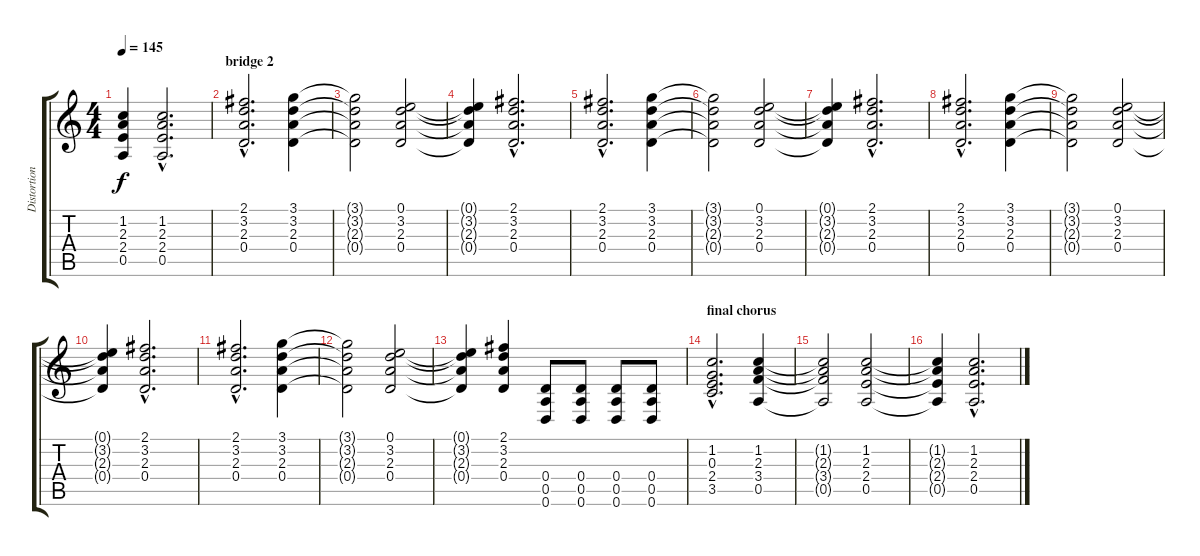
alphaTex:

\track ("Distortion Guitar" "Distortion") {instrument distortionguitar}
\staff {score tabs}
\tuning (E4 B3 G3 D3 A2 D2) {hide}
\ts (4 4)
\tempo 145
\clef g2
\ks c
(1.2{t} 2.3{t} 2.4{t} 0.5{t}).4{dy f} (1.2{hac} 2.3{hac} 2.4{hac} 0.5{hac}).2{d} |
\section ("" "bridge 2")
(2.1{hac} 3.2{hac} 2.3{hac} 0.4{hac}).2{d} (3.1 3.2 2.3 0.4).4 |
(3.1{t} 3.2{t} 2.3{t} 0.4{t}).2 (0.1 3.2 2.3 0.4).2 |
(0.1{t} 3.2{t} 2.3{t} 0.4{t}).4 (2.1{hac} 3.2{hac} 2.3{hac} 0.4{hac}).2{d} |
(2.1{hac} 3.2{hac} 2.3{hac} 0.4{hac}).2{d} (3.1 3.2 2.3 0.4).4 |
(3.1{t} 3.2{t} 2.3{t} 0.4{t}).2 (0.1 3.2 2.3 0.4).2 |
(0.1{t} 3.2{t} 2.3{t} 0.4{t}).4 (2.1{hac} 3.2{hac} 2.3{hac} 0.4{hac}).2{d} |
(2.1{hac} 3.2{hac} 2.3{hac} 0.4{hac}).2{d} (3.1 3.2 2.3 0.4).4 |
(3.1{t} 3.2{t} 2.3{t} 0.4{t}).2 (0.1 3.2 2.3 0.4).2 |
(0.1{t} 3.2{t} 2.3{t} 0.4{t}).4 (2.1{hac} 3.2{hac} 2.3{hac} 0.4{hac}).2{d} |
(2.1{hac} 3.2{hac} 2.3{hac} 0.4{hac}).2{d} (3.1 3.2 2.3 0.4).4 |
(3.1{t} 3.2{t} 2.3{t} 0.4{t}).2 (0.1 3.2 2.3 0.4).2 |
(0.1{t} 3.2{t} 2.3{t} 0.4{t}).4 (2.1 3.2 2.3 0.4).4 (0.4 0.5 0.6).8{volume 13} (0.4 0.5 0.6).8 (0.4 0.5 0.6).8 (0.4 0.5 0.6).8 |
\section ("" "final chorus")
(1.2{hac} 0.3{hac} 2.4{hac} 3.5{hac}).2{d volume 11} (1.2 2.3 3.4 0.5).4 |
(1.2{t} 2.3{t} 3.4{t} 0.5{t}).2 (1.2 2.3 2.4 0.5).2 |
(1.2{t} 2.3{t} 2.4{t} 0.5{t}).4 (1.2{hac} 2.3{hac} 2.4{hac} 0.5{hac}).2{d}
